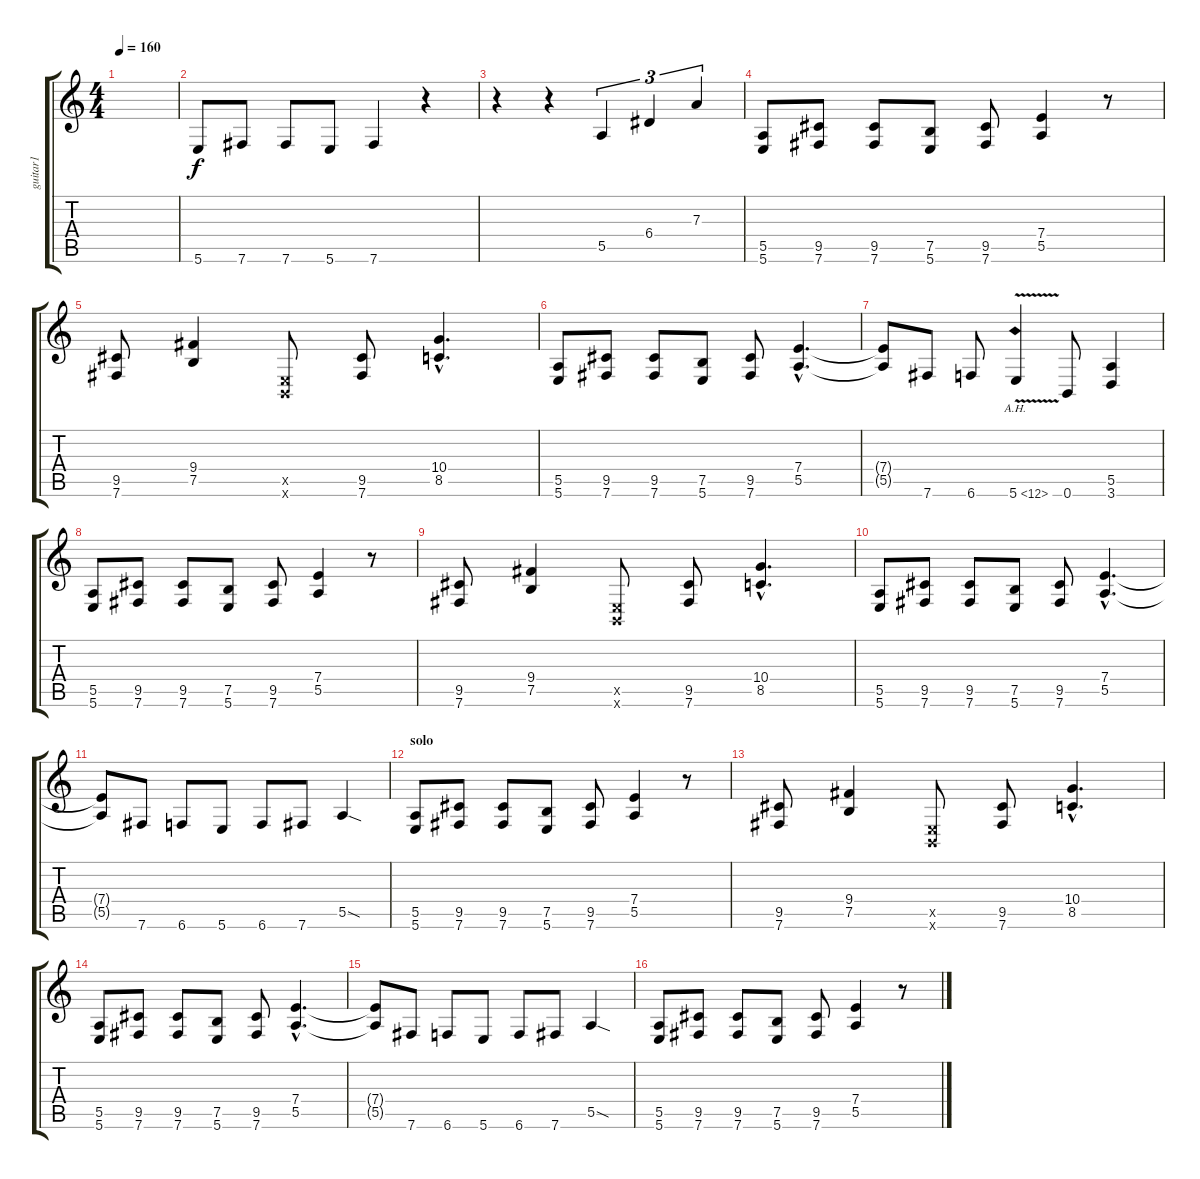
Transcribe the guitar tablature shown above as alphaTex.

\track ("guitar1" "guitar1") {instrument distortionguitar}
\staff {score tabs}
\tuning (B3 Gb3 D3 A2 E2 B1) {hide}
\ts (4 4)
\tempo 160
\clef g2
\ks c
|
5.6.8 7.6.8 7.6.8 5.6.8 7.6.4 r.4 |
r.4 r.4 5.5.4{tu (3 2)} 6.4.4{tu (3 2)} 7.3.4{tu (3 2)} |
(5.5 5.6).8 (9.5 7.6).8 (9.5 7.6).8 (7.5 5.6).8 (9.5 7.6).8 (7.4 5.5).4 r.8 |
(9.5 7.6).8 (9.4 7.5).4 (0.5{x} 0.6{x}).8 (9.5 7.6).8 (10.4{hac} 8.5{hac}).4{d} |
(5.5 5.6).8 (9.5 7.6).8 (9.5 7.6).8 (7.5 5.6).8 (9.5 7.6).8 (7.4{hac} 5.5{hac}).4{d} |
(7.4{t} 5.5{t}).8 7.6.8 6.6.8 5.6{ah 7 v}.4 0.6.8 (5.5 3.6).4 |
(5.5 5.6).8 (9.5 7.6).8 (9.5 7.6).8 (7.5 5.6).8 (9.5 7.6).8 (7.4 5.5).4 r.8 |
(9.5 7.6).8 (9.4 7.5).4 (0.5{x} 0.6{x}).8 (9.5 7.6).8 (10.4{hac} 8.5{hac}).4{d} |
(5.5 5.6).8 (9.5 7.6).8 (9.5 7.6).8 (7.5 5.6).8 (9.5 7.6).8 (7.4{hac} 5.5{hac}).4{d} |
(7.4{t} 5.5{t}).8 7.6.8 6.6.8 5.6.8 6.6.8 7.6.8 5.5{sod}.4 |
\section ("" "solo")
(5.5 5.6).8 (9.5 7.6).8 (9.5 7.6).8 (7.5 5.6).8 (9.5 7.6).8 (7.4 5.5).4 r.8 |
(9.5 7.6).8 (9.4 7.5).4 (0.5{x} 0.6{x}).8 (9.5 7.6).8 (10.4{hac} 8.5{hac}).4{d} |
(5.5 5.6).8 (9.5 7.6).8 (9.5 7.6).8 (7.5 5.6).8 (9.5 7.6).8 (7.4{hac} 5.5{hac}).4{d} |
(7.4{t} 5.5{t}).8 7.6.8 6.6.8 5.6.8 6.6.8 7.6.8 5.5{sod}.4 |
(5.5 5.6).8 (9.5 7.6).8 (9.5 7.6).8 (7.5 5.6).8 (9.5 7.6).8 (7.4 5.5).4 r.8
